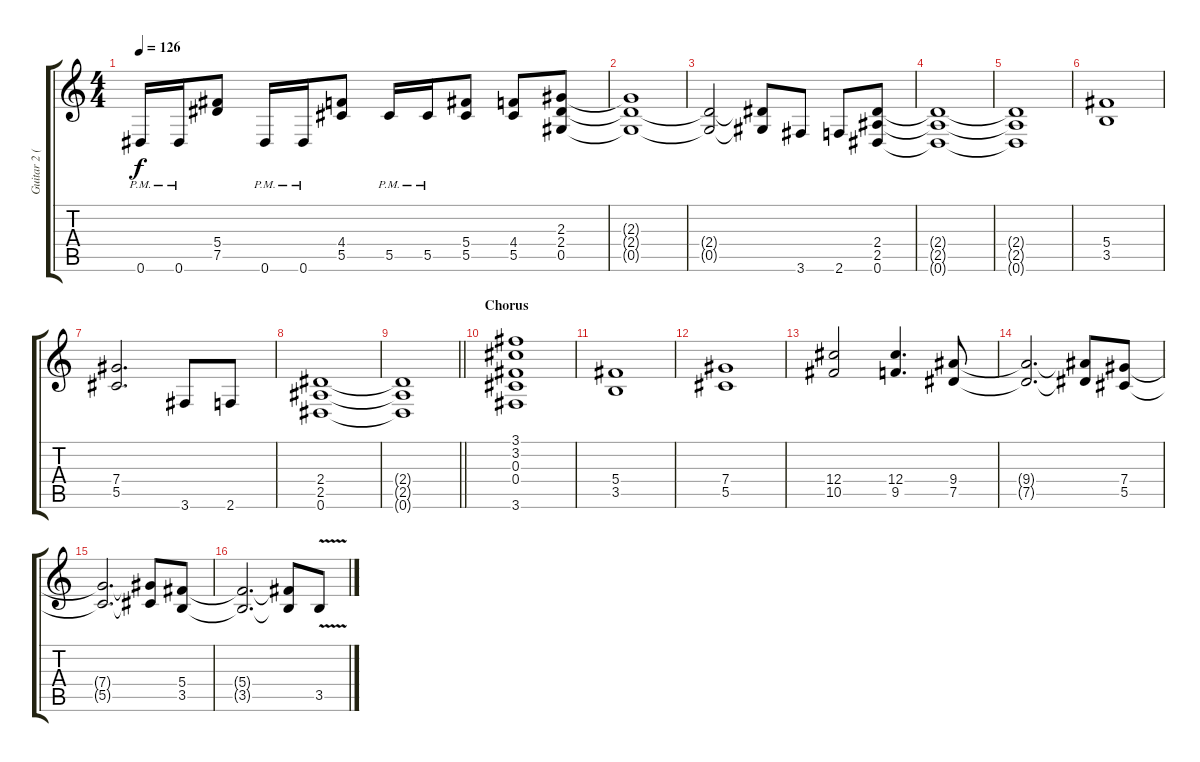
\track ("Guitar 2 (Rhythm)" "Guitar 2 (") {instrument distortionguitar}
\staff {score tabs}
\tuning (Eb4 Bb3 Gb3 Db3 Ab2 Eb2) {hide}
\ts (4 4)
\tempo 126
\clef g2
\ks c
0.6{pm}.16{dy f} 0.6{pm}.16 (5.4 7.5).8 0.6{pm}.16 0.6{pm}.16 (4.4 5.5).8 5.5{pm}.16 5.5{pm}.16 (5.4 5.5).8 (4.4 5.5).8 (2.3 2.4 0.5).8 |
(2.3{t} 2.4{t} 0.5{t}).1 |
(2.4{t} 0.5{t}).2 (2.4{t} 0.5{t}).8 3.6.8 2.6.8 (2.4 2.5 0.6).8 |
(2.4{t} 2.5{t} 0.6{t}).1 |
(2.4{t} 2.5{t} 0.6{t}).1 |
(5.4 3.5).1 |
(7.4 5.5).2{d} 3.6.8 2.6.8 |
(2.4 2.5 0.6).1 |
\barLineRight lightlight
(2.4{t} 2.5{t} 0.6{t}).1 |
\section ("" "Chorus")
(3.1 3.2 0.3 0.4 3.6).1 |
(5.4 3.5).1 |
(7.4 5.5).1 |
(12.4 10.5).2 (12.4 9.5).4{d} (9.4 7.5).8 |
(9.4{t} 7.5{t}).2{d} (9.4{t} 7.5{t}).8 (7.4 5.5).8 |
(7.4{t} 5.5{t}).2{d} (7.4{t} 5.5{t}).8 (5.4 3.5).8 |
(5.4{t} 3.5{t}).2{d} (5.4{t} 3.5{t}).8 3.5{v}.8
